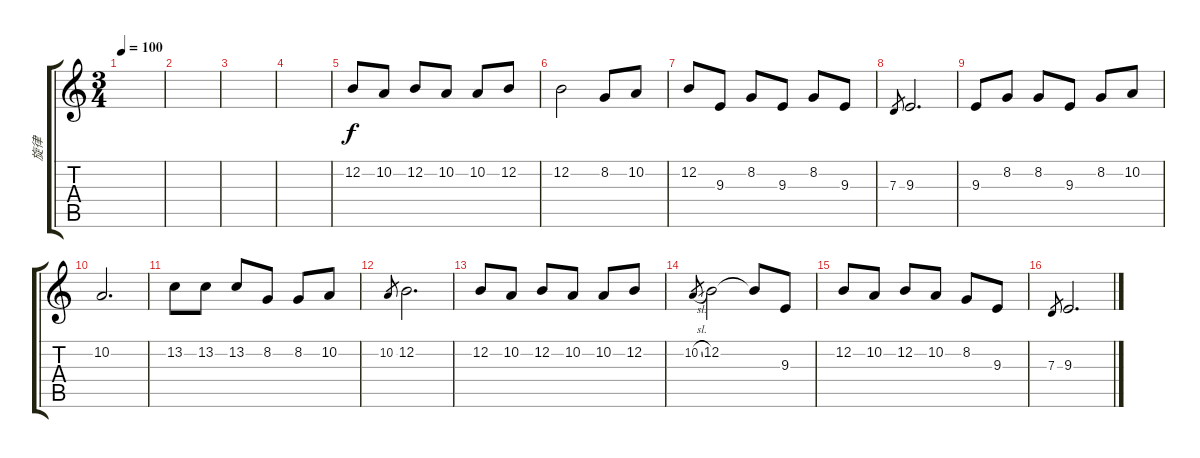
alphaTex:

\track ("旋律" "旋律") {instrument panflute}
\staff {score tabs}
\tuning (E4 B3 G3 D3 A2 E2) {hide}
\ts (3 4)
\tempo 100
\clef g2
\ks c
|
|
|
|
12.2.8 10.2.8 12.2.8 10.2.8 10.2.8 12.2.8 |
12.2.2 8.2.8 10.2.8 |
12.2.8 9.3.8 8.2.8 9.3.8 8.2.8 9.3.8 |
7.3.8{gr} 9.3.2{d} |
9.3.8 8.2.8 8.2.8 9.3.8 8.2.8 10.2.8 |
10.2.2{d} |
13.2.8 13.2.8 13.2.8 8.2.8 8.2.8 10.2.8 |
10.2.8{gr} 12.2.2{d} |
12.2.8 10.2.8 12.2.8 10.2.8 10.2.8 12.2.8 |
10.2{sl}.8{gr} 12.2.2 12.2{t}.8 9.3.8 |
12.2.8 10.2.8 12.2.8 10.2.8 8.2.8 9.3.8 |
7.3.8{gr} 9.3.2{d}
